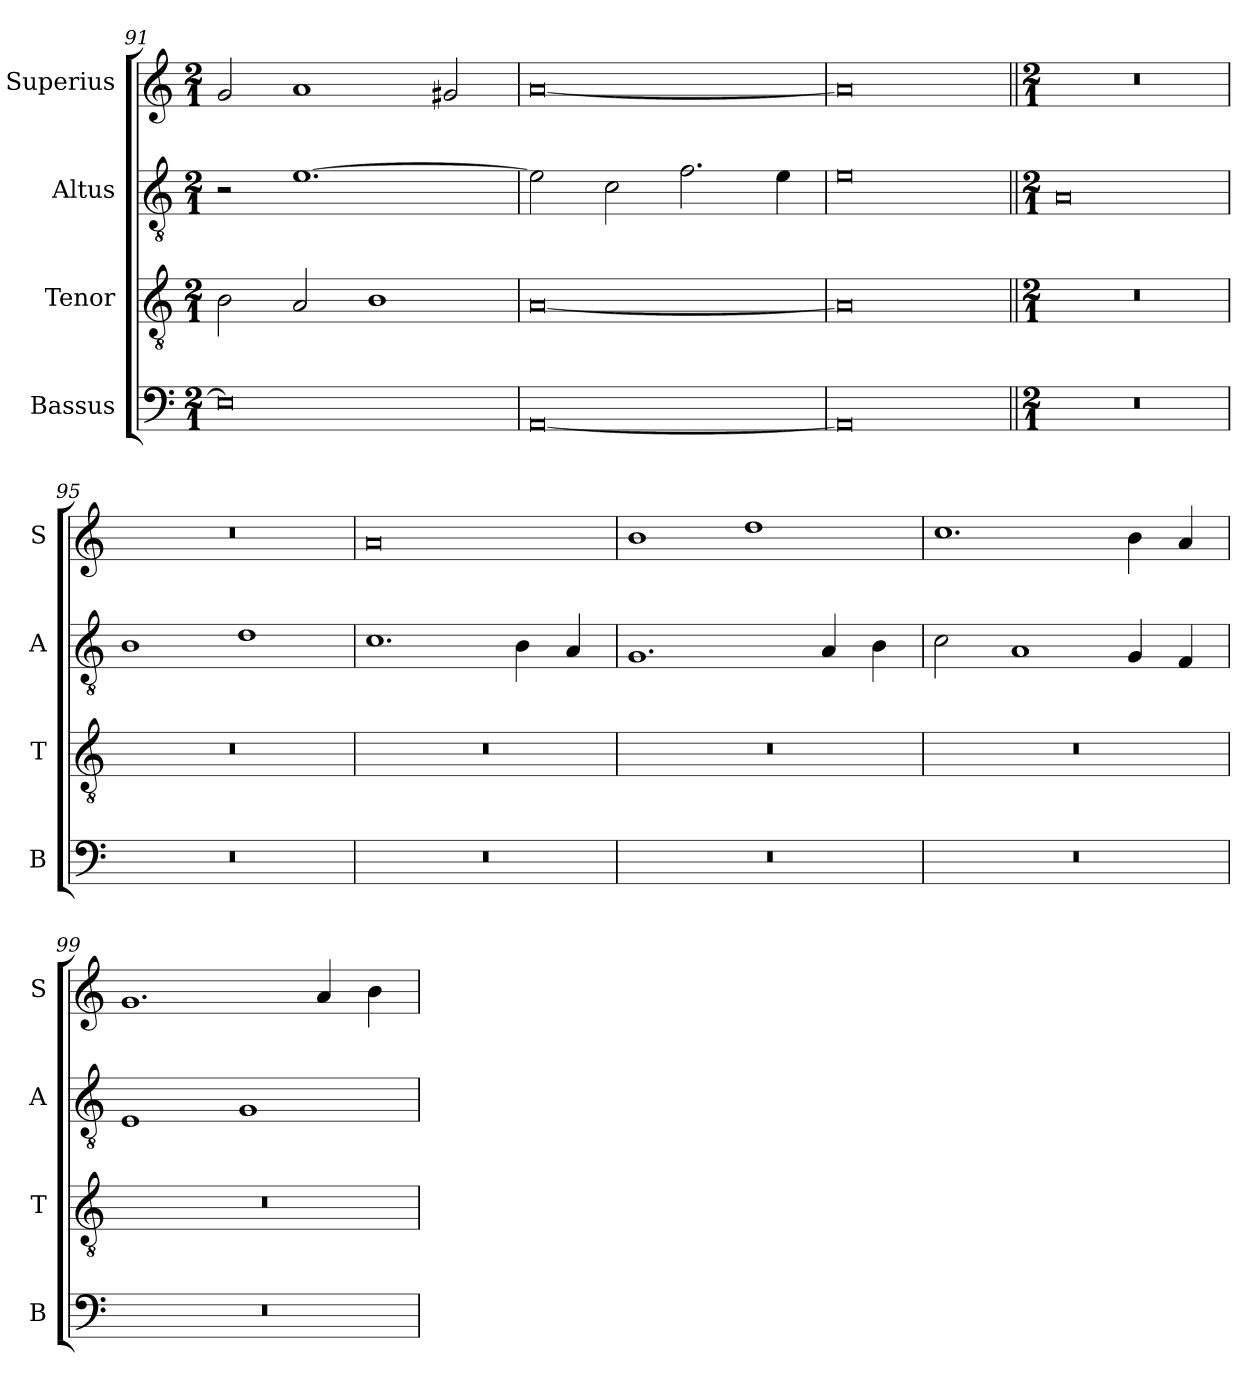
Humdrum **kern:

**kern	**kern	**kern	**kern
*part4	*part3	*part2	*part1
*staff4	*staff3	*staff2	*staff1
*I"Bassus	*I"Tenor	*I"Altus	*I"Superius
*I'B	*I'T	*I'A	*I'S
*clefF4	*clefGv2	*clefGv2	*clefG2
*k[]	*k[]	*k[]	*k[]
*M2/1	*M2/1	*M2/1	*M2/1
=91	=91	=91	=91
0E]	2B\	2r	2g/
.	2A/	[1.e	1a
.	1B	.	.
.	.	.	2g#X/
=92	=92	=92	=92
[0AA	[0A	2e\]	[0a
.	.	2c\	.
.	.	2.f\	.
.	.	4e\	.
=93	=93	=93	=93
0AA]	0A]	0e	0a]
!!LO:LB:g=z
=94||	=94||	=94||	=94||
*M2/1	*M2/1	*M2/1	*M2/1
0r	0r	0A	0r
=95	=95	=95	=95
0r	0r	1B	0r
.	.	1d	.
=96	=96	=96	=96
0r	0r	1.c	0a
.	.	4B\	.
.	.	4A/	.
=97	=97	=97	=97
0r	0r	1.G	1b
.	.	.	1dd
.	.	4A/	.
.	.	4B\	.
=98	=98	=98	=98
0r	0r	2c\	1.cc
.	.	1A	.
.	.	4G/	4b\
.	.	4F/	4a/
=99	=99	=99	=99
0r	0r	1E	1.g
.	.	1G	.
.	.	.	4a/
.	.	.	4b\
=	=	=	=
*-	*-	*-	*-
